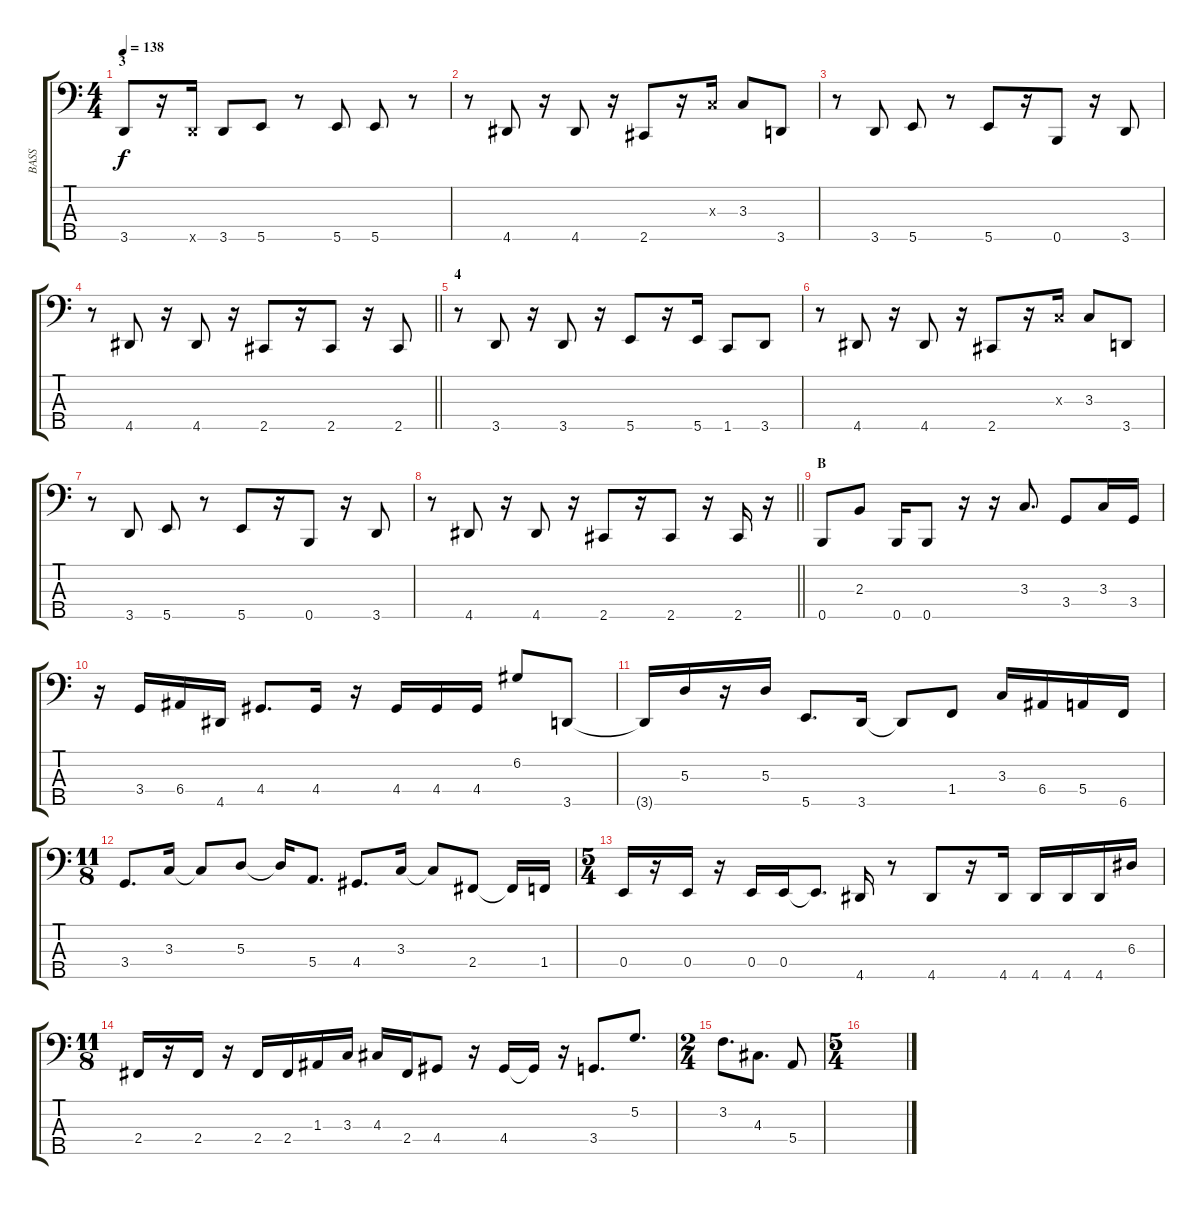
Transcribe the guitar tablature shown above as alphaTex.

\track ("BASS" "BASS") {instrument electricbassfinger}
\staff {score tabs}
\tuning (G2 D2 A1 E1 B0) {hide}
\ts (4 4)
\section ("" "3")
\tempo 138
\clef f4
\ks c
3.5.8{dy f} r.16 3.5{x}.16 3.5.8 5.5.8 r.8 5.5.8 5.5.8 r.8 |
r.8 4.5.8 r.16 4.5.8 r.16 2.5.8 r.16 3.3{x}.16 3.3.8 3.5.8 |
r.8 3.5.8 5.5.8 r.8 5.5.8 r.16 0.5.8 r.16 3.5.8 |
\barLineRight lightlight
r.8 4.5.8 r.16 4.5.8 r.16 2.5.8 r.16 2.5.8 r.16 2.5.8 |
\section ("" "4")
r.8 3.5.8 r.16 3.5.8 r.16 5.5.8 r.16 5.5.16 1.5.8 3.5.8 |
r.8 4.5.8 r.16 4.5.8 r.16 2.5.8 r.16 3.3{x}.16 3.3.8 3.5.8 |
r.8 3.5.8 5.5.8 r.8 5.5.8 r.16 0.5.8 r.16 3.5.8 |
\barLineRight lightlight
r.8 4.5.8 r.16 4.5.8 r.16 2.5.8 r.16 2.5.8 r.16 2.5.16 r.16 |
\section ("" "B")
0.5.8 2.3.8 0.5.16 0.5.8 r.16 r.16 3.3.8{d} 3.4.8 3.3.16 3.4.16 |
r.16 3.4.16 6.4.16 4.5.16 4.4.8{d} 4.4.16 r.16 4.4.16 4.4.16 4.4.16 6.2.8 3.5.8 |
3.5{t}.16 5.3.16 r.16 5.3.16 5.5.8{d} 3.5.16 3.5{t}.8 1.4.8 3.3.16 6.4.16 5.4.16 6.5.16 |
\ts (11 8)
3.4.8{d} 3.3.16 3.3{t}.8 5.3.8 5.3{t}.16 5.4.8{d} 4.4.8{d} 3.3.16 3.3{t}.8 2.4.8 2.4{t}.16 1.4.16 |
\ts (5 4)
0.4.16 r.16 0.4.16 r.16 0.4.16 0.4.16 0.4{t}.8{d} 4.5.16 r.8 4.5.8 r.16 4.5.16 4.5.16 4.5.16 4.5.16 6.3.16 |
\ts (11 8)
2.4.16 r.16 2.4.16 r.16 2.4.16 2.4.16 1.3.16 3.3.16 4.3.16 2.4.16 4.4.8 r.16 4.4.16 4.4{t}.16 r.16 3.4.8{d} 5.2.8{d} |
\ts (2 4)
3.2.8{d} 4.3.8{d} 5.4.8 |
\ts (5 4)
